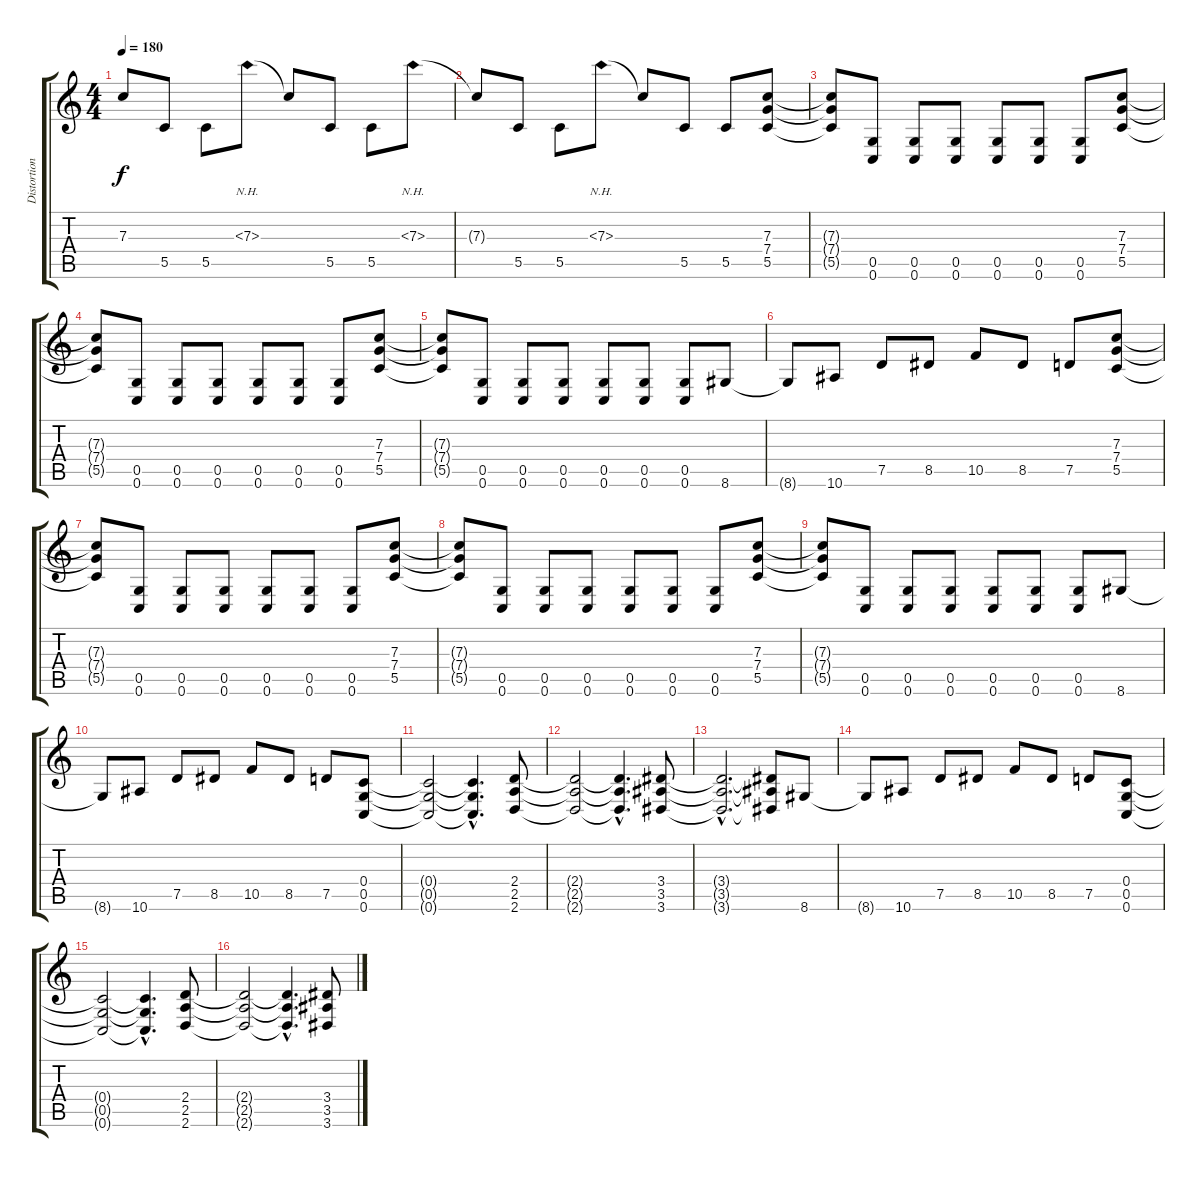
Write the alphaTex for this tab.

\track ("Distortion" "Distortion") {instrument distortionguitar}
\staff {score tabs}
\tuning (D4 A3 F3 C3 G2 C2) {hide}
\ts (4 4)
\tempo 180
\clef g2
\ks c
7.3{t}.8{dy f} 5.5.8 5.5.8 7.3{nh}.8 7.3{t}.8 5.5.8 5.5.8 7.3{nh}.8 |
7.3{t}.8 5.5.8 5.5.8 7.3{nh}.8 7.3{t}.8 5.5.8 5.5.8 (7.3 7.4 5.5).8 |
(7.3{t} 7.4{t} 5.5{t}).8 (0.5 0.6).8 (0.5 0.6).8 (0.5 0.6).8 (0.5 0.6).8 (0.5 0.6).8 (0.5 0.6).8 (7.3 7.4 5.5).8 |
(7.3{t} 7.4{t} 5.5{t}).8 (0.5 0.6).8 (0.5 0.6).8 (0.5 0.6).8 (0.5 0.6).8 (0.5 0.6).8 (0.5 0.6).8 (7.3 7.4 5.5).8 |
(7.3{t} 7.4{t} 5.5{t}).8 (0.5 0.6).8 (0.5 0.6).8 (0.5 0.6).8 (0.5 0.6).8 (0.5 0.6).8 (0.5 0.6).8 8.6.8 |
8.6{t}.8 10.6.8 7.5.8 8.5.8 10.5.8 8.5.8 7.5.8 (7.3 7.4 5.5).8 |
(7.3{t} 7.4{t} 5.5{t}).8 (0.5 0.6).8 (0.5 0.6).8 (0.5 0.6).8 (0.5 0.6).8 (0.5 0.6).8 (0.5 0.6).8 (7.3 7.4 5.5).8 |
(7.3{t} 7.4{t} 5.5{t}).8 (0.5 0.6).8 (0.5 0.6).8 (0.5 0.6).8 (0.5 0.6).8 (0.5 0.6).8 (0.5 0.6).8 (7.3 7.4 5.5).8 |
(7.3{t} 7.4{t} 5.5{t}).8 (0.5 0.6).8 (0.5 0.6).8 (0.5 0.6).8 (0.5 0.6).8 (0.5 0.6).8 (0.5 0.6).8 8.6.8 |
8.6{t}.8 10.6.8 7.5.8 8.5.8 10.5.8 8.5.8 7.5.8 (0.4 0.5 0.6).8 |
(0.4{t} 0.5{t} 0.6{t}).2 (0.4{hac t} 0.5{hac t} 0.6{hac t}).4{d} (2.4 2.5 2.6).8 |
(2.4{t} 2.5{t} 2.6{t}).2 (2.4{hac t} 2.5{hac t} 2.6{hac t}).4{d} (3.4 3.5 3.6).8 |
(3.4{hac t} 3.5{hac t} 3.6{hac t}).2{d} (3.4{t} 3.5{t} 3.6{t}).8 8.6.8 |
8.6{t}.8 10.6.8 7.5.8 8.5.8 10.5.8 8.5.8 7.5.8 (0.4 0.5 0.6).8 |
(0.4{t} 0.5{t} 0.6{t}).2 (0.4{hac t} 0.5{hac t} 0.6{hac t}).4{d} (2.4 2.5 2.6).8 |
(2.4{t} 2.5{t} 2.6{t}).2 (2.4{hac t} 2.5{hac t} 2.6{hac t}).4{d} (3.4 3.5 3.6).8
